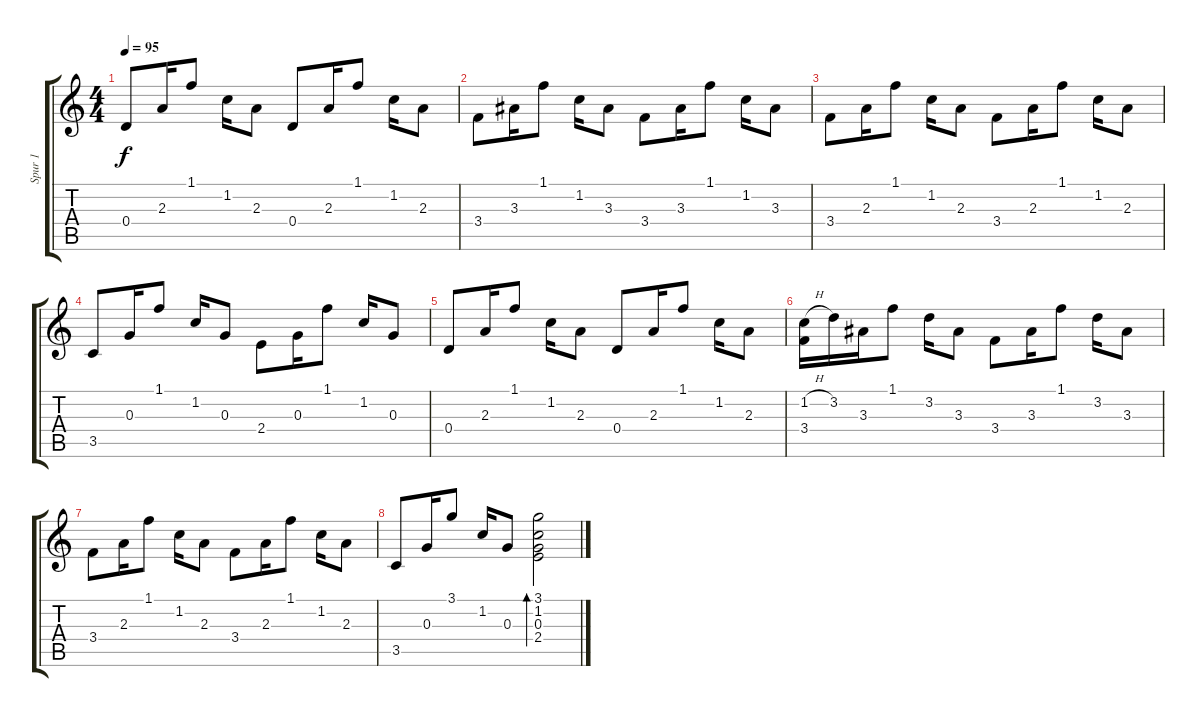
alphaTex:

\track ("Spur 1" "Spur 1") {instrument acousticguitarsteel}
\staff {score tabs}
\tuning (E4 B3 G3 D3 A2 E2) {hide}
\ts (4 4)
\tempo 95
\clef g2
\ks c
0.4.8{dy f} 2.3.16 1.1.8 1.2.16 2.3.8 0.4.8 2.3.16 1.1.8 1.2.16 2.3.8 |
3.4.8 3.3.16 1.1.8 1.2.16 3.3.8 3.4.8 3.3.16 1.1.8 1.2.16 3.3.8 |
3.4.8 2.3.16 1.1.8 1.2.16 2.3.8 3.4.8 2.3.16 1.1.8 1.2.16 2.3.8 |
3.5.8 0.3.16 1.1.8 1.2.16 0.3.8 2.4.8 0.3.16 1.1.8 1.2.16 0.3.8 |
0.4.8 2.3.16 1.1.8 1.2.16 2.3.8 0.4.8 2.3.16 1.1.8 1.2.16 2.3.8 |
(1.2{h} 3.4).16 3.2.16 3.3.16 1.1.8 3.2.16 3.3.8 3.4.8 3.3.16 1.1.8 3.2.16 3.3.8 |
3.4.8 2.3.16 1.1.8 1.2.16 2.3.8 3.4.8 2.3.16 1.1.8 1.2.16 2.3.8 |
3.5.8 0.3.16 3.1.8 1.2.16 0.3.8 (3.1 1.2 0.3 2.4).2{bd 240}
